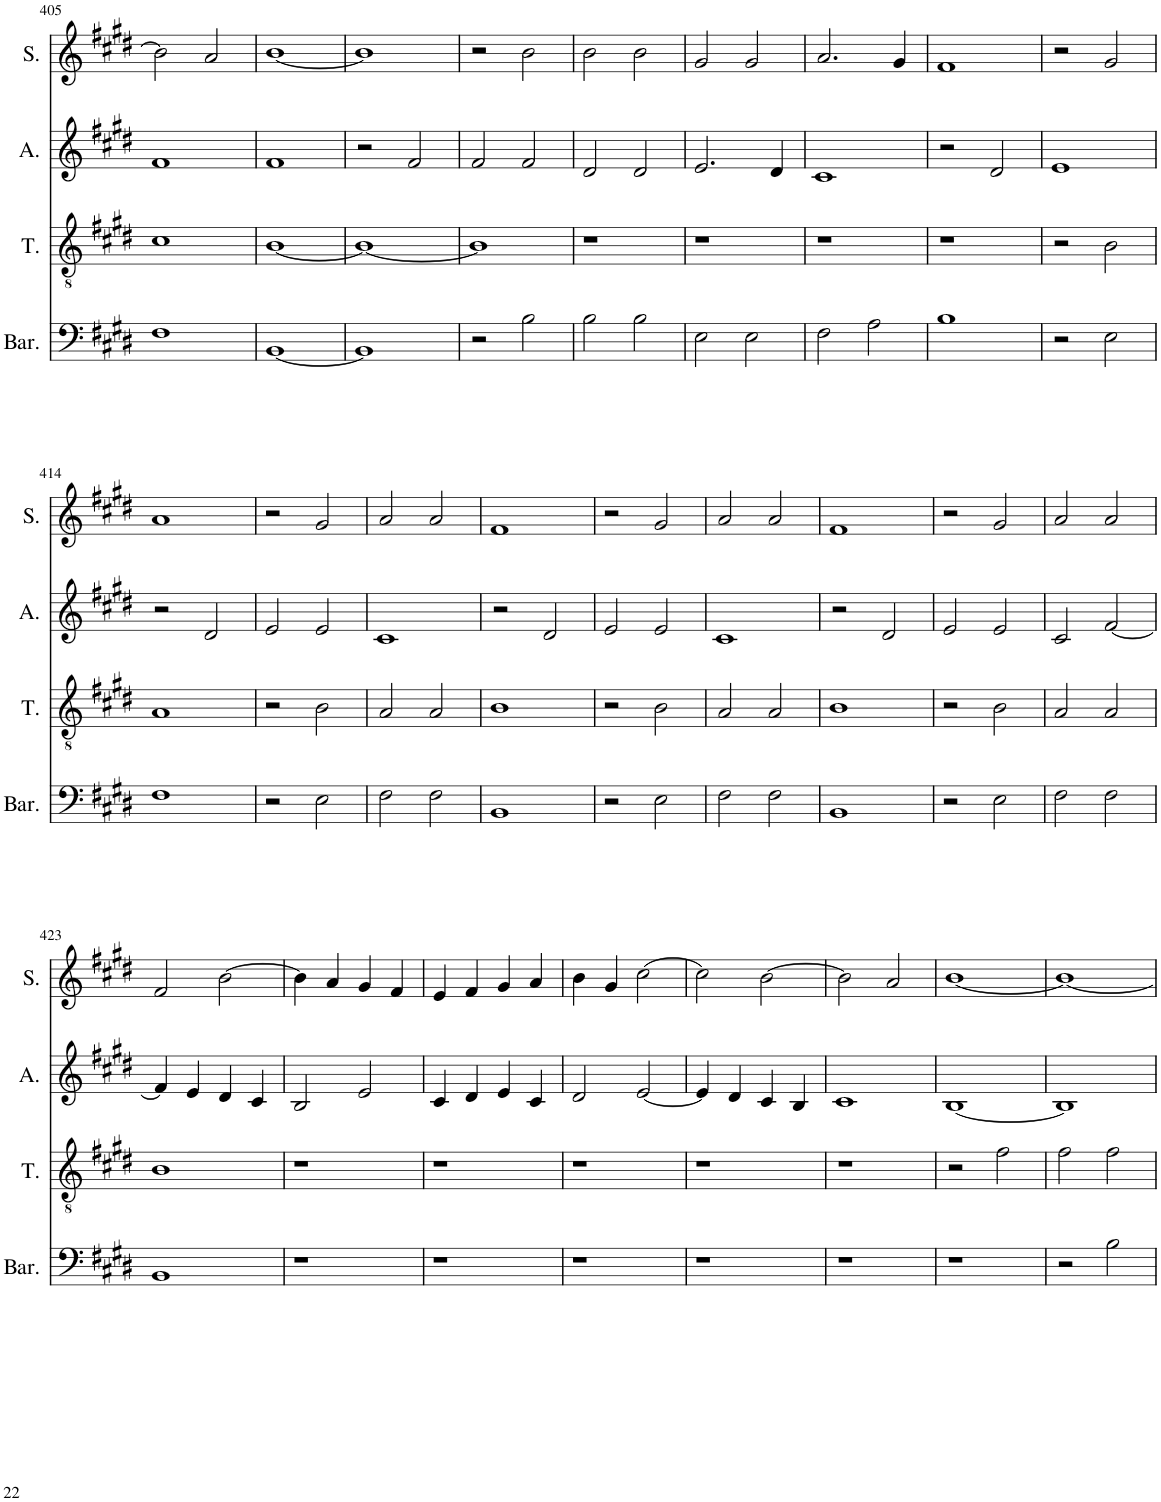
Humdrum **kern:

**kern	**kern	**kern	**kern
*part4	*part3	*part2	*part1
*staff4	*staff3	*staff2	*staff1
*I"Baryton	*I"Ténor	*I"Alto	*I"Soprano
*I'Bar.	*I'T.	*I'A.	*I'S.
!!LO:PB:g=z
*clefF4	*clefGv2	*clefG2	*clefG2
*k[f#c#g#d#]	*k[f#c#g#d#]	*k[f#c#g#d#]	*k[f#c#g#d#]
*M2/2	*M2/2	*M2/2	*M2/2
=405	=405	=405	=405
1F#	1c#	1f#	2b\]
.	.	.	2a/
=406	=406	=406	=406
[1BB	[1B	1f#	[1b
=407	=407	=407	=407
1BB]	1B_	2r	1b]
.	.	2f#/	.
=408	=408	=408	=408
2r	1B]	2f#/	2r
2B\	.	2f#/	2b\
=409	=409	=409	=409
2B\	1r	2d#/	2b\
2B\	.	2d#/	2b\
=410	=410	=410	=410
2E\	1r	2.e/	2g#/
2E\	.	.	2g#/
.	.	4d#/	.
=411	=411	=411	=411
2F#\	1r	1c#	2.a/
2A\	.	.	.
.	.	.	4g#/
=412	=412	=412	=412
1B	1r	2r	1f#
.	.	2d#/	.
=413	=413	=413	=413
2r	2r	1e	2r
2E\	2B\	.	2g#/
!!LO:LB:g=z
=414	=414	=414	=414
1F#	1A	2r	1a
.	.	2d#/	.
=415	=415	=415	=415
2r	2r	2e/	2r
2E\	2B\	2e/	2g#/
=416	=416	=416	=416
2F#\	2A/	1c#	2a/
2F#\	2A/	.	2a/
=417	=417	=417	=417
1BB	1B	2r	1f#
.	.	2d#/	.
=418	=418	=418	=418
2r	2r	2e/	2r
2E\	2B\	2e/	2g#/
=419	=419	=419	=419
2F#\	2A/	1c#	2a/
2F#\	2A/	.	2a/
=420	=420	=420	=420
1BB	1B	2r	1f#
.	.	2d#/	.
=421	=421	=421	=421
2r	2r	2e/	2r
2E\	2B\	2e/	2g#/
=422	=422	=422	=422
2F#\	2A/	2c#/	2a/
2F#\	2A/	[2f#/	2a/
!!LO:LB:g=z
=423	=423	=423	=423
1BB	1B	4f#/]	2f#/
.	.	4e/	.
.	.	4d#/	[2b\
.	.	4c#/	.
=424	=424	=424	=424
1r	1r	2B/	4b\]
.	.	.	4a/
.	.	2e/	4g#/
.	.	.	4f#/
=425	=425	=425	=425
1r	1r	4c#/	4e/
.	.	4d#/	4f#/
.	.	4e/	4g#/
.	.	4c#/	4a/
=426	=426	=426	=426
1r	1r	2d#/	4b\
.	.	.	4g#/
.	.	[2e/	[2cc#\
=427	=427	=427	=427
1r	1r	4e/]	2cc#\]
.	.	4d#/	.
.	.	4c#/	[2b\
.	.	4B/	.
=428	=428	=428	=428
1r	1r	1c#	2b\]
.	.	.	2a/
=429	=429	=429	=429
1r	2r	[1B	[1b
.	2f#\	.	.
=430	=430	=430	=430
2r	2f#\	1B]	1b_
2B\	2f#\	.	.
=	=	=	=
*-	*-	*-	*-
